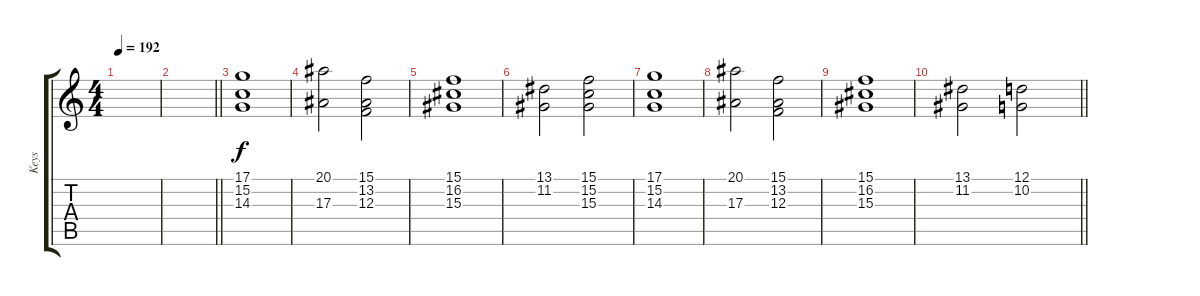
\track ("Keys" "Keys") {instrument stringensemble1}
\staff {score tabs}
\tuning (D4 A3 F3 C3 G2 C2) {hide}
\ts (4 4)
\tempo 192
\clef g2
\ks c
|
\barLineRight lightlight
|
(17.1 15.2 14.3).1 |
(20.1 17.3).2 (15.1 13.2 12.3).2 |
(15.1 16.2 15.3).1 |
(13.1 11.2).2 (15.1 15.2 15.3).2 |
(17.1 15.2 14.3).1 |
(20.1 17.3).2 (15.1 13.2 12.3).2 |
(15.1 16.2 15.3).1 |
\barLineRight lightlight
(13.1 11.2).2 (12.1 10.2).2
